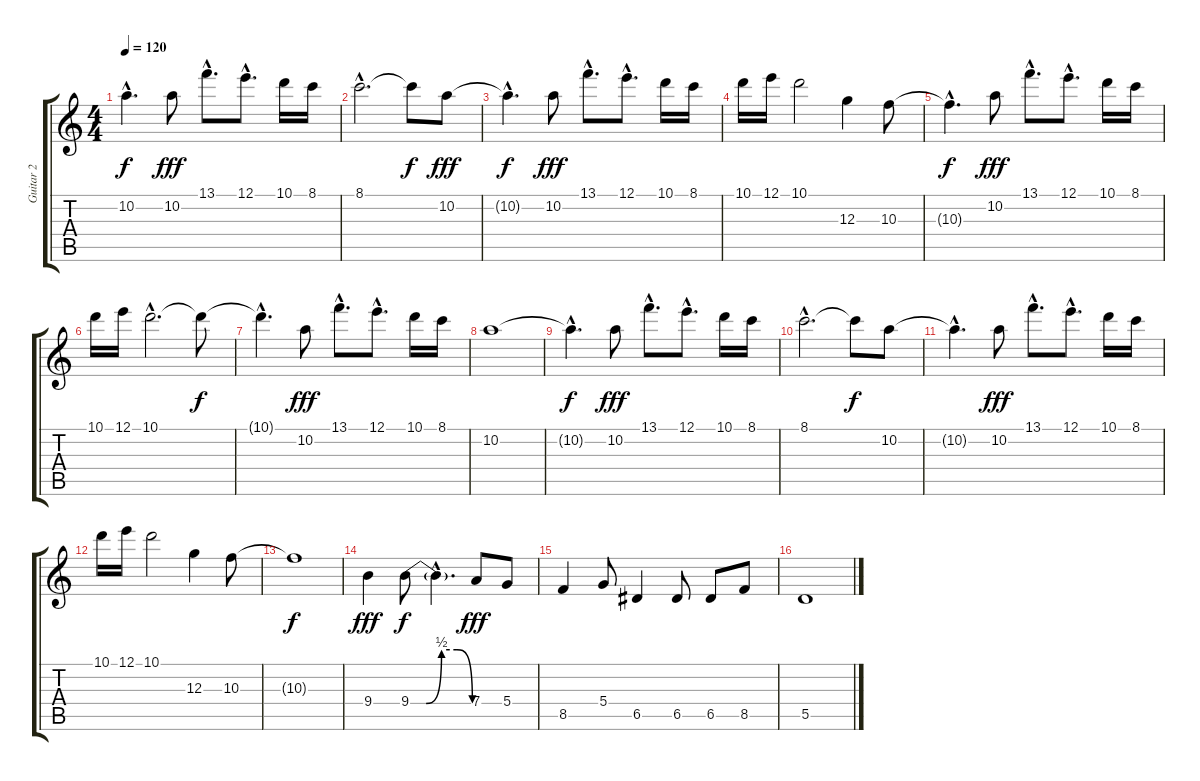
\track ("Guitar 2" "Guitar 2") {instrument distortionguitar}
\staff {score tabs}
\tuning (E4 B3 G3 D3 A2 D2) {hide}
\ts (4 4)
\tempo 120
\clef g2
\ks c
10.2{hac t}.4{d dy f} 10.2.8{dy fff} 13.1{hac}.8{d} 12.1{hac}.8{d} 10.1.16 8.1.16 |
8.1{hac}.2{d} 8.1{t}.8{dy f} 10.2.8{dy fff} |
10.2{hac t}.4{d dy f} 10.2.8{dy fff} 13.1{hac}.8{d} 12.1{hac}.8{d} 10.1.16 8.1.16 |
10.1.16 12.1.16 10.1.2 12.3.4 10.3.8 |
10.3{hac t}.4{d dy f} 10.2.8{dy fff} 13.1{hac}.8{d} 12.1{hac}.8{d} 10.1.16 8.1.16 |
10.1.16 12.1.16 10.1{hac}.2{d} 10.1{t}.8{dy f} |
10.1{hac t}.4{d} 10.2.8{dy fff} 13.1{hac}.8{d} 12.1{hac}.8{d} 10.1.16 8.1.16 |
10.2.1 |
10.2{hac t}.4{d dy f} 10.2.8{dy fff} 13.1{hac}.8{d} 12.1{hac}.8{d} 10.1.16 8.1.16 |
8.1{hac}.2{d} 8.1{t}.8{dy f} 10.2.8 |
10.2{hac t}.4{d} 10.2.8{dy fff} 13.1{hac}.8{d} 12.1{hac}.8{d} 10.1.16 8.1.16 |
10.1.16 12.1.16 10.1.2 12.3.4 10.3.8 |
10.3{t}.1{dy f} |
9.4.4{dy fff} 9.4{be (custom 0 0 15 0 30 2 45 2 60 0)}.8{dy f} 9.4{hac t}.4{d} 7.4.8{dy fff} 5.4.8 |
8.5.4 5.4.8 6.5.4 6.5.8 6.5.8 8.5.8 |
5.5.1
